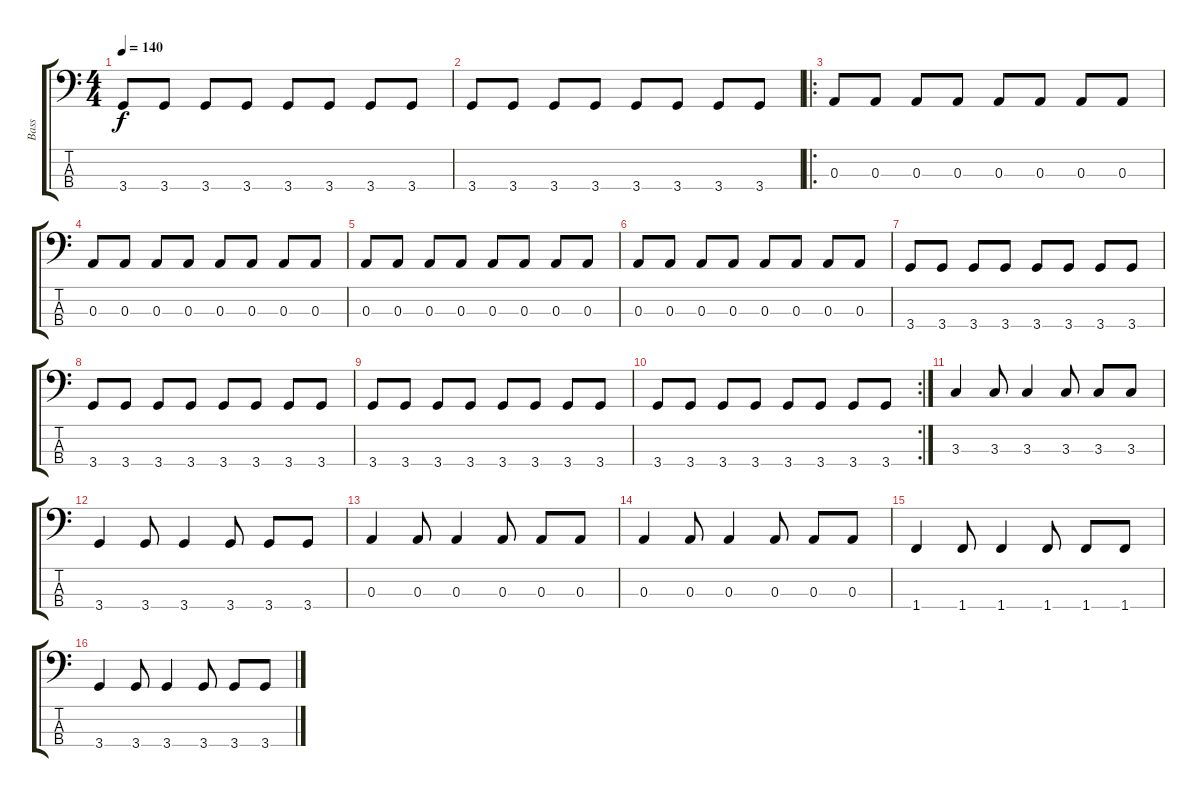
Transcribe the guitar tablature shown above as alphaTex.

\track ("Bass" "Bass") {instrument electricbassfinger}
\staff {score tabs}
\tuning (G2 D2 A1 E1) {hide}
\ts (4 4)
\tempo 140
\clef f4
\ks c
3.4.8{dy f} 3.4.8 3.4.8 3.4.8 3.4.8 3.4.8 3.4.8 3.4.8 |
3.4.8 3.4.8 3.4.8 3.4.8 3.4.8 3.4.8 3.4.8 3.4.8 |
\ro
0.3.8 0.3.8 0.3.8 0.3.8 0.3.8 0.3.8 0.3.8 0.3.8 |
0.3.8 0.3.8 0.3.8 0.3.8 0.3.8 0.3.8 0.3.8 0.3.8 |
0.3.8 0.3.8 0.3.8 0.3.8 0.3.8 0.3.8 0.3.8 0.3.8 |
0.3.8 0.3.8 0.3.8 0.3.8 0.3.8 0.3.8 0.3.8 0.3.8 |
3.4.8 3.4.8 3.4.8 3.4.8 3.4.8 3.4.8 3.4.8 3.4.8 |
3.4.8 3.4.8 3.4.8 3.4.8 3.4.8 3.4.8 3.4.8 3.4.8 |
3.4.8 3.4.8 3.4.8 3.4.8 3.4.8 3.4.8 3.4.8 3.4.8 |
\rc 2
3.4.8 3.4.8 3.4.8 3.4.8 3.4.8 3.4.8 3.4.8 3.4.8 |
3.3.4 3.3.8 3.3.4 3.3.8 3.3.8 3.3.8 |
3.4.4 3.4.8 3.4.4 3.4.8 3.4.8 3.4.8 |
0.3.4 0.3.8 0.3.4 0.3.8 0.3.8 0.3.8 |
0.3.4 0.3.8 0.3.4 0.3.8 0.3.8 0.3.8 |
1.4.4 1.4.8 1.4.4 1.4.8 1.4.8 1.4.8 |
3.4.4 3.4.8 3.4.4 3.4.8 3.4.8 3.4.8
